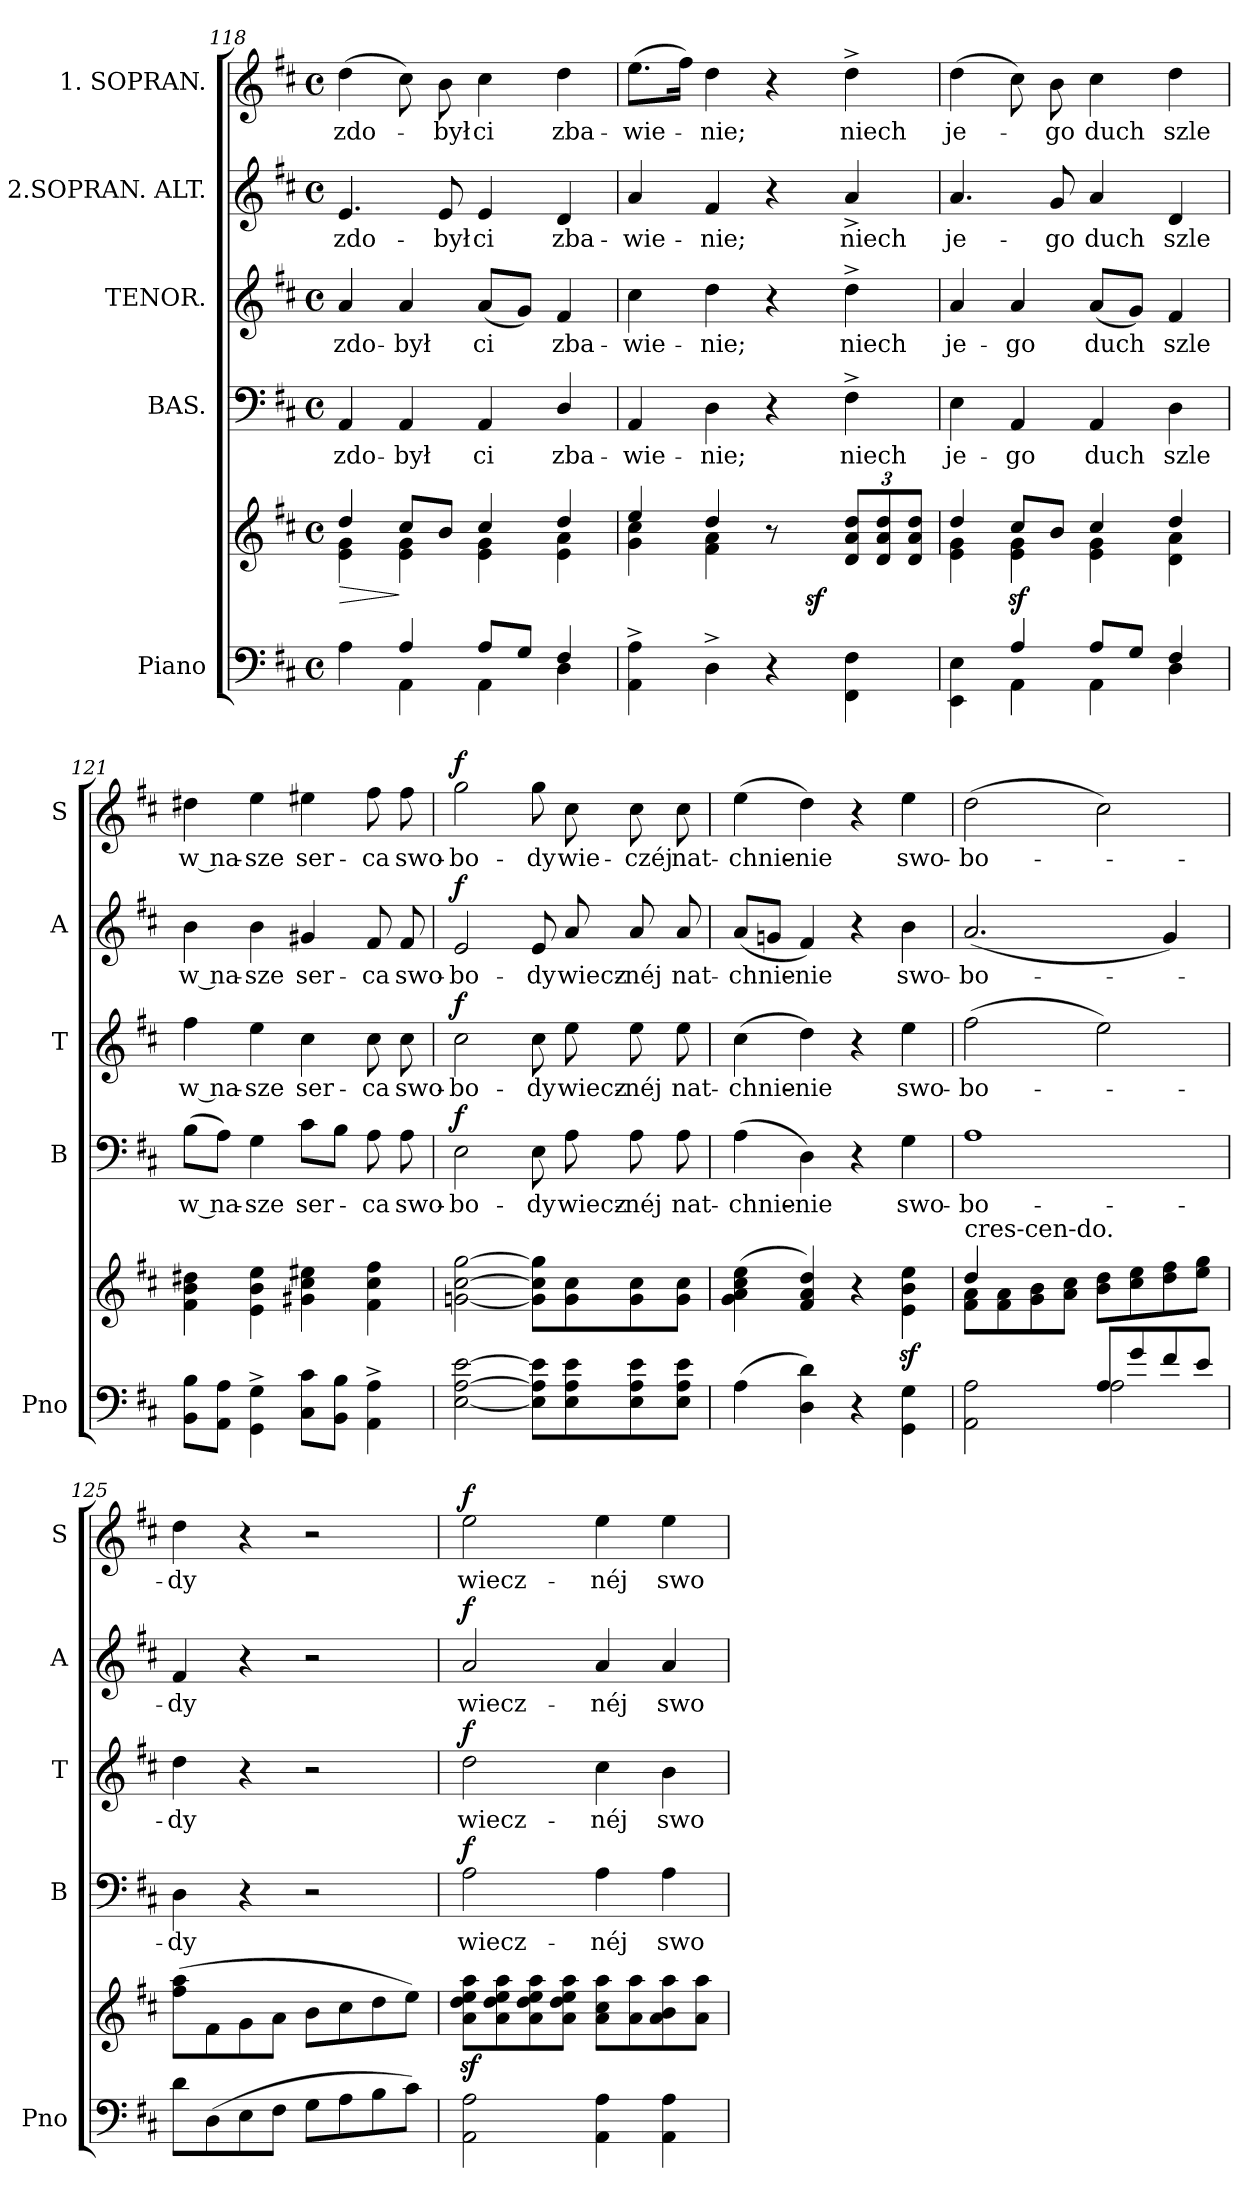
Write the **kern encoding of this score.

**kern	**kern	**dynam	**kern	**text	**dynam	**kern	**text	**dynam	**kern	**text	**dynam	**kern	**text	**dynam
*part5	*part5	*part5	*part4	*part4	*part4	*part3	*part3	*part3	*part2	*part2	*part2	*part1	*part1	*part1
*staff6	*staff5	*staff5/6	*staff4	*staff4	*staff4	*staff3	*staff3	*staff3	*staff2	*staff2	*staff2	*staff1	*staff1	*staff1
*I"Piano	*	*	*I"BAS.	*	*	*I"TENOR.	*	*	*I"2.SOPRAN. ALT.	*	*	*I"1. SOPRAN.	*	*
*I'Pno	*	*	*I'B	*	*	*I'T	*	*	*I'A	*	*	*I'S	*	*
*clefF4	*clefG2	*	*clefF4	*	*	*clefG2	*	*	*clefG2	*	*	*clefG2	*	*
*	*	*	*	*	*	*ITrd8c12	*	*	*	*	*	*	*	*
*k[f#c#]	*k[f#c#]	*	*k[f#c#]	*	*	*k[f#c#]	*	*	*k[f#c#]	*	*	*k[f#c#]	*	*
*M4/4	*M4/4	*	*M4/4	*	*	*M4/4	*	*	*M4/4	*	*	*M4/4	*	*
*met(c)	*met(c)	*	*met(c)	*	*	*met(c)	*	*	*met(c)	*	*	*met(c)	*	*
=118	=118	=118	=118	=118	=118	=118	=118	=118	=118	=118	=118	=118	=118	=118
*^	*^	*	*	*	*	*	*	*	*	*	*	*	*	*
!	!	!	!	!LO:HP:b	!	!	!	!	!	!	!	!	!	!	!	!
4A\	4ryy	4dd/	4e\ 4g\	>	4AA/	zdo-	.	4A/	zdo-	.	4.e/	zdo-	.	(4dd\	zdo-	.
4A/	4AA\	8cc#/L	4e\ 4g\	]	4AA/	-był	.	4A/	-był	.	.	.	.	8cc#\)	.	.
.	.	8b/J	.	.	.	.	.	.	.	.	8e/	-był	.	8b\	-był	.
8A/L	4AA\	4cc#/	4e\ 4g\	.	4AA/	ci	.	(8A/L	ci	.	4e/	ci	.	4cc#\	ci	.
8G/J	.	.	.	.	.	.	.	8G/J)	.	.	.	.	.	.	.	.
4F#/	4D\	4dd/	4e\ 4a\	.	4D/	zba-	.	4F#/	zba-	.	4d/	zba-	.	4dd\	zba-	.
*v	*v	*	*	*	*	*	*	*	*	*	*	*	*	*	*	*
=119	=119	=119	=119	=119	=119	=119	=119	=119	=119	=119	=119	=119	=119	=119	=119
*	*	*^	*	*	*	*	*	*	*	*	*	*	*	*	*
4AA^>\ 4A^>\	4ee/	4g\ 4cc#\	2ryy	.	4AA/	-wie-	.	4c#\	-wie-	.	4a/	-wie-	.	(8.ee\L	-wie-	.
.	.	.	.	.	.	.	.	.	.	.	.	.	.	16ff#\Jk)	.	.
4D^>\	4dd/	4f#\ 4a\	.	.	4D\	-nie;	.	4d\	-nie;	.	4f#/	-nie;	.	4dd\	-nie;	.
!	!LO:N:vis=8	!	!	!	!	!	!	!	!	!	!	!	!	!	!	!
4r	4r	2ryy	8ryy	.	4r	.	.	4r	.	.	4r	.	.	4r	.	.
.	.	.	4.ryy	sf	.	.	.	.	.	.	.	.	.	.	.	.
4FF#\ 4F#\	12d/ 12a/ 12dd/L	.	.	.	4F#^>\	niech	.	4d^>\	niech	.	4a^>/	niech	.	4dd^>\	niech	.
.	12d/ 12a/ 12dd/	.	.	.	.	.	.	.	.	.	.	.	.	.	.	.
.	12d/ 12a/ 12dd/J	.	.	.	.	.	.	.	.	.	.	.	.	.	.	.
*	*	*v	*v	*	*	*	*	*	*	*	*	*	*	*	*	*
=120	=120	=120	=120	=120	=120	=120	=120	=120	=120	=120	=120	=120	=120	=120	=120
*^	*	*	*	*	*	*	*	*	*	*	*	*	*	*	*
4EE\ 4E\	4ryy	4dd/	4e\ 4g\	.	4E\	je-	.	4A/	je-	.	4.a/	je-	.	(4dd\	je-	.
4A/	4AA\	8cc#/L	4ez\ 4gz\	.	4AA/	-go	.	4A/	-go	.	.	.	.	8cc#\)	.	.
.	.	8b/J	.	.	.	.	.	.	.	.	8g/	-go	.	8b\	-go	.
8A/L	4AA\	4cc#/	4e\ 4g\	.	4AA/	duch	.	(8A/L	duch	.	4a/	duch	.	4cc#\	duch	.
8G/J	.	.	.	.	.	.	.	8G/J)	.	.	.	.	.	.	.	.
4F#/	4D\	4dd/	4d\ 4a\	.	4D\	szle	.	4F#/	szle	.	4d/	szle	.	4dd\	szle	.
*v	*v	*	*	*	*	*	*	*	*	*	*	*	*	*	*	*
*	*v	*v	*	*	*	*	*	*	*	*	*	*	*	*	*
=121	=121	=121	=121	=121	=121	=121	=121	=121	=121	=121	=121	=121	=121	=121
8BB\ 8B\L	4f#\ 4b\ 4dd#X\	.	(8B\L	w na-	.	4f#\	w na-	.	4b\	w na-	.	4dd#X\	w na-	.
8AA\ 8A\J	.	.	8A\J)	.	.	.	.	.	.	.	.	.	.	.
4GG^>\ 4G^>\	4e\ 4b\ 4ee\	.	4G\	-sze	.	4e\	-sze	.	4b\	-sze	.	4ee\	-sze	.
8C#\ 8c#\L	4g#X\ 4cc#\ 4ee#X\	.	8c#\L	ser-	.	4c#\	ser-	.	4g#X/	ser-	.	4ee#X\	ser-	.
8BB\ 8B\J	.	.	8B\J	.	.	.	.	.	.	.	.	.	.	.
4AA^>\ 4A^>\	4f#\ 4cc#\ 4ff#\	.	8A\	-ca	.	8c#\	-ca	.	8f#/	-ca	.	8ff#\	-ca	.
.	.	.	8A\	swo-	.	8c#\	swo-	.	8f#/	swo-	.	8ff#\	swo-	.
=122	=122	=122	=122	=122	=122	=122	=122	=122	=122	=122	=122	=122	=122	=122
!	!	!	!	!	!LO:DY:a	!	!	!LO:DY:a	!	!	!LO:DY:a	!	!	!LO:DY:a
[2E\ [2A\ [2e\	[2gn\ [2cc#\ [2gg\	.	2E\	-bo-	f	2c#\	-bo-	f	2e/	-bo-	f	2gg\	-bo-	f
8E]\ 8A]\ 8e]\L	8g]\ 8cc#]\ 8gg]\L	.	8E\	-dy	.	8c#\	-dy	.	8e/	-dy	.	8gg\	-dy	.
8E\ 8A\ 8e\	8g\ 8cc#\	.	8A\	wiecz-	.	8e\	wiecz-	.	8a/	wiecz-	.	8cc#\	wie-	.
8E\ 8A\ 8e\	8g\ 8cc#\	.	8A\	-néj	.	8e\	-néj	.	8a/	-néj	.	8cc#\	-czéj	.
8E\ 8A\ 8e\J	8g\ 8cc#\J	.	8A\	nat-	.	8e\	nat-	.	8a/	nat-	.	8cc#\	nat-	.
=123	=123	=123	=123	=123	=123	=123	=123	=123	=123	=123	=123	=123	=123	=123
(4A\	(4g\ 4a\ 4cc#\ 4ee\	.	(4A\	-chnie-	.	(4c#\	-chnie-	.	(8a/L	-chnie-	.	(4ee\	-chnie-	.
.	.	.	.	.	.	.	.	.	8gn/J	.	.	.	.	.
4D\ 4d\)	4f#/ 4a/ 4dd/)	.	4D\)	-nie	.	4d\)	-nie	.	4f#/)	-nie	.	4dd\)	-nie	.
4r	4r	.	4r	.	.	4r	.	.	4r	.	.	4r	.	.
4GG\ 4G\	4ez\ 4bz\ 4eez\	.	4G\	swo-	.	4e\	swo-	.	4b\	swo-	.	4ee\	swo-	.
=124	=124	=124	=124	=124	=124	=124	=124	=124	=124	=124	=124	=124	=124	=124
*^	*^	*	*	*	*	*	*	*	*	*	*	*	*	*
!	!	!LO:TX:t=cres-cen-do.	!	!	!	!	!	!	!	!	!	!	!	!	!	!
2AA\ 2A\	2ryy	4dd/	8f#\ 8a\L	.	1A	-bo-	.	(2f#\	-bo-	.	(2.a/	-bo-	.	(2dd\	-bo-	.
.	.	.	8f#\ 8a\	.	.	.	.	.	.	.	.	.	.	.	.	.
.	.	2.ryy	8g\ 8b\	.	.	.	.	.	.	.	.	.	.	.	.	.
.	.	.	8a\ 8cc#\J	.	.	.	.	.	.	.	.	.	.	.	.	.
8A/L	2A\	.	8b\ 8dd\L	.	.	.	.	2e\)	.	.	.	.	.	2cc#\)	.	.
8g/	.	.	8cc#\ 8ee\	.	.	.	.	.	.	.	.	.	.	.	.	.
8f#/	.	.	8dd\ 8ff#\	.	.	.	.	.	.	.	4g/)	.	.	.	.	.
8e/J	.	.	8ee\ 8gg\J	.	.	.	.	.	.	.	.	.	.	.	.	.
*v	*v	*	*	*	*	*	*	*	*	*	*	*	*	*	*	*
*	*v	*v	*	*	*	*	*	*	*	*	*	*	*	*	*
=125	=125	=125	=125	=125	=125	=125	=125	=125	=125	=125	=125	=125	=125	=125
8d\L	(8ff#\ 8aa\L	.	4D\	-dy	.	4d\	-dy	.	4f#/	-dy	.	4dd\	-dy	.
(8D\	8f#\	.	.	.	.	.	.	.	.	.	.	.	.	.
8E\	8g\	.	4r	.	.	4r	.	.	4r	.	.	4r	.	.
8F#\J	8a\J	.	.	.	.	.	.	.	.	.	.	.	.	.
8G\L	8b\L	.	2r	.	.	2r	.	.	2r	.	.	2r	.	.
8A\	8cc#\	.	.	.	.	.	.	.	.	.	.	.	.	.
8B\	8dd\	.	.	.	.	.	.	.	.	.	.	.	.	.
8c#\J)	8ee\J)	.	.	.	.	.	.	.	.	.	.	.	.	.
=126	=126	=126	=126	=126	=126	=126	=126	=126	=126	=126	=126	=126	=126	=126
!	!	!	!	!	!LO:DY:a	!	!	!LO:DY:a	!	!	!LO:DY:a	!	!	!LO:DY:a
2AA\ 2A\	8az\ 8ddz\ 8eez\ 8aaz\L	.	2A\	wiecz-	f	2d\	wiecz-	f	2a/	wiecz-	f	2ee\	wiecz-	f
.	8a\ 8dd\ 8ee\ 8aa\	.	.	.	.	.	.	.	.	.	.	.	.	.
.	8a\ 8dd\ 8ee\ 8aa\	.	.	.	.	.	.	.	.	.	.	.	.	.
.	8a\ 8dd\ 8ee\ 8aa\J	.	.	.	.	.	.	.	.	.	.	.	.	.
4AA\ 4A\	8a\ 8cc#\ 8aa\L	.	4A\	-néj	.	4c#\	-néj	.	4a/	-néj	.	4ee\	-néj	.
.	8a\ 8aa\	.	.	.	.	.	.	.	.	.	.	.	.	.
4AA\ 4A\	8a\ 8b\ 8aa\	.	4A\	swo-	.	4B\	swo-	.	4a/	swo-	.	4ee\	swo-	.
.	8a\ 8aa\J	.	.	.	.	.	.	.	.	.	.	.	.	.
=	=	=	=	=	=	=	=	=	=	=	=	=	=	=
*-	*-	*-	*-	*-	*-	*-	*-	*-	*-	*-	*-	*-	*-	*-
